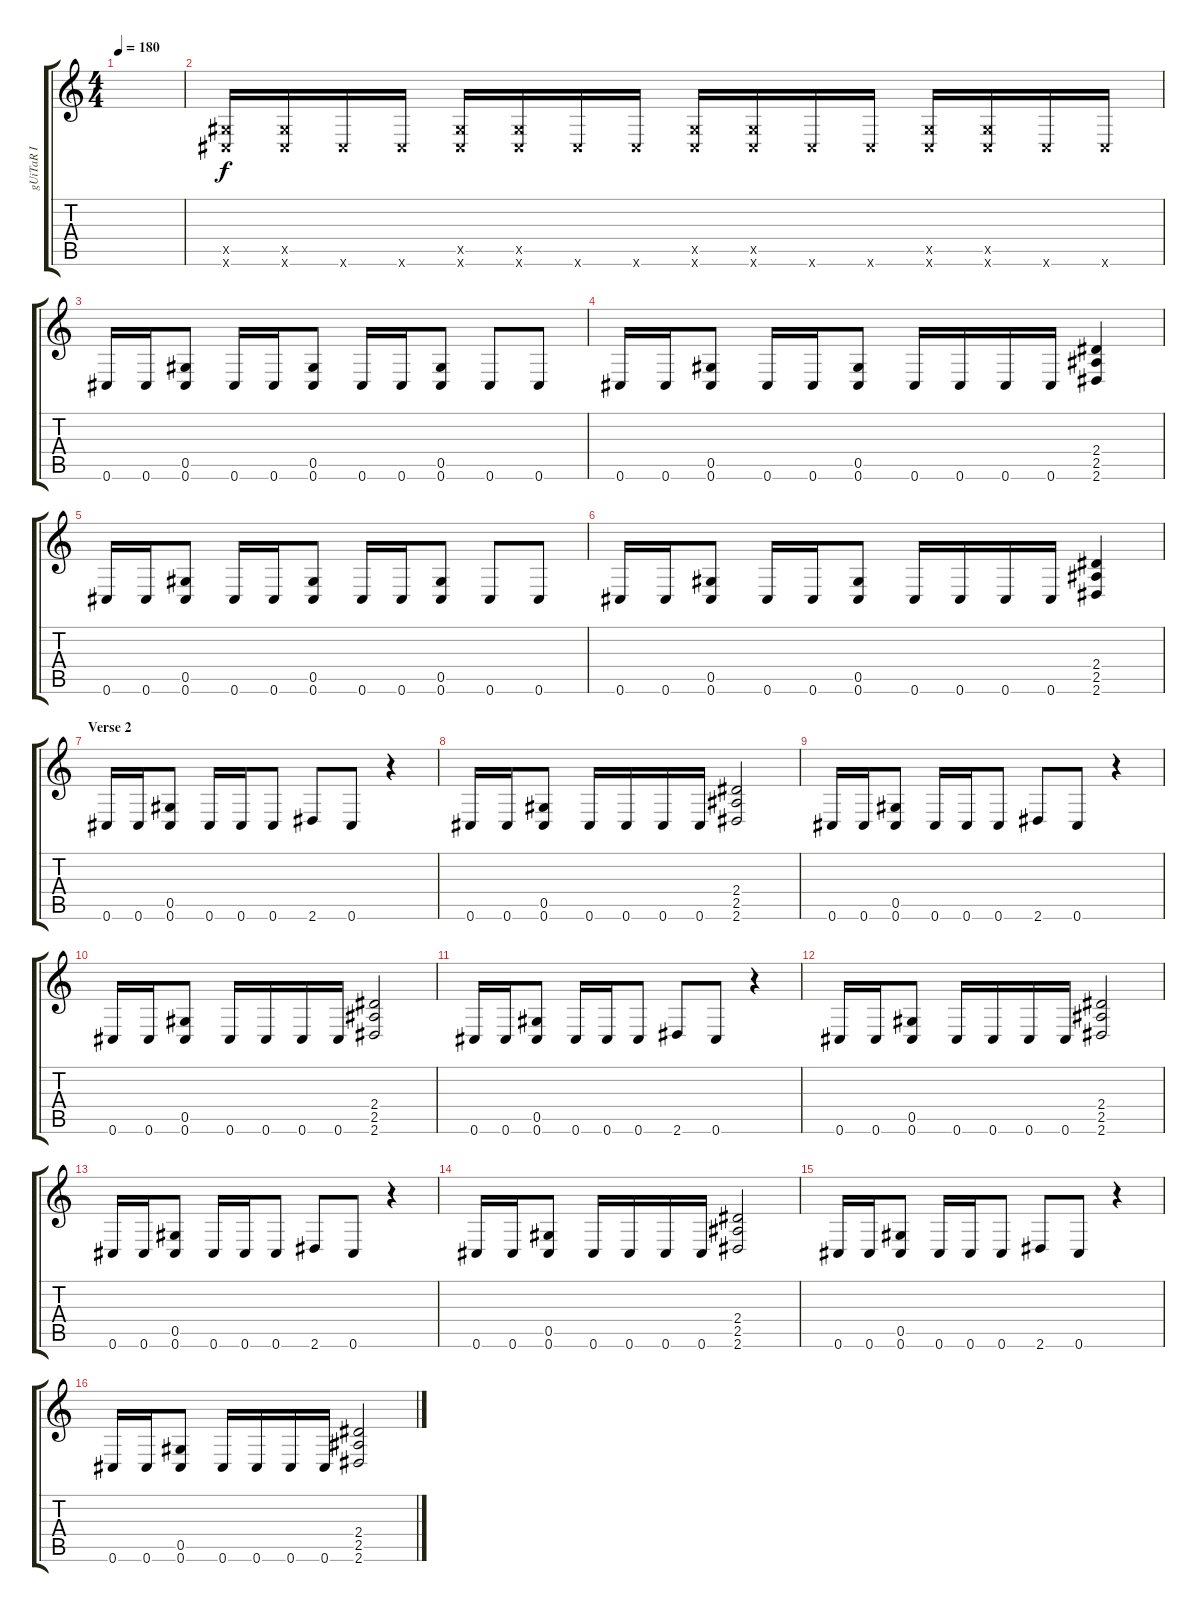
\track ("gUiTaR I" "gUiTaR I") {instrument overdrivenguitar}
\staff {score tabs}
\tuning (Eb4 Bb3 Gb3 Db3 Ab2 Db2) {hide}
\ts (4 4)
\tempo 180
\clef g2
\ks c
|
(0.5{x} 0.6{x}).16 (0.5{x} 0.6{x}).16 0.6{x}.16 0.6{x}.16 (0.5{x} 0.6{x}).16 (0.5{x} 0.6{x}).16 0.6{x}.16 0.6{x}.16 (0.5{x} 0.6{x}).16 (0.5{x} 0.6{x}).16 0.6{x}.16 0.6{x}.16 (0.5{x} 0.6{x}).16 (0.5{x} 0.6{x}).16 0.6{x}.16 0.6{x}.16 |
0.6.16 0.6.16 (0.5 0.6).8 0.6.16 0.6.16 (0.5 0.6).8 0.6.16 0.6.16 (0.5 0.6).8 0.6.8 0.6.8 |
0.6.16 0.6.16 (0.5 0.6).8 0.6.16 0.6.16 (0.5 0.6).8 0.6.16 0.6.16 0.6.16 0.6.16 (2.4 2.5 2.6).4 |
0.6.16 0.6.16 (0.5 0.6).8 0.6.16 0.6.16 (0.5 0.6).8 0.6.16 0.6.16 (0.5 0.6).8 0.6.8 0.6.8 |
0.6.16 0.6.16 (0.5 0.6).8 0.6.16 0.6.16 (0.5 0.6).8 0.6.16 0.6.16 0.6.16 0.6.16 (2.4 2.5 2.6).4 |
\section ("" "Verse 2")
0.6.16 0.6.16 (0.5 0.6).8 0.6.16 0.6.16 0.6.8 2.6.8 0.6.8 r.4 |
0.6.16 0.6.16 (0.5 0.6).8 0.6.16 0.6.16 0.6.16 0.6.16 (2.4 2.5 2.6).2 |
0.6.16 0.6.16 (0.5 0.6).8 0.6.16 0.6.16 0.6.8 2.6.8 0.6.8 r.4 |
0.6.16 0.6.16 (0.5 0.6).8 0.6.16 0.6.16 0.6.16 0.6.16 (2.4 2.5 2.6).2 |
0.6.16 0.6.16 (0.5 0.6).8 0.6.16 0.6.16 0.6.8 2.6.8 0.6.8 r.4 |
0.6.16 0.6.16 (0.5 0.6).8 0.6.16 0.6.16 0.6.16 0.6.16 (2.4 2.5 2.6).2 |
0.6.16 0.6.16 (0.5 0.6).8 0.6.16 0.6.16 0.6.8 2.6.8 0.6.8 r.4 |
0.6.16 0.6.16 (0.5 0.6).8 0.6.16 0.6.16 0.6.16 0.6.16 (2.4 2.5 2.6).2 |
0.6.16 0.6.16 (0.5 0.6).8 0.6.16 0.6.16 0.6.8 2.6.8 0.6.8 r.4 |
0.6.16 0.6.16 (0.5 0.6).8 0.6.16 0.6.16 0.6.16 0.6.16 (2.4 2.5 2.6).2
